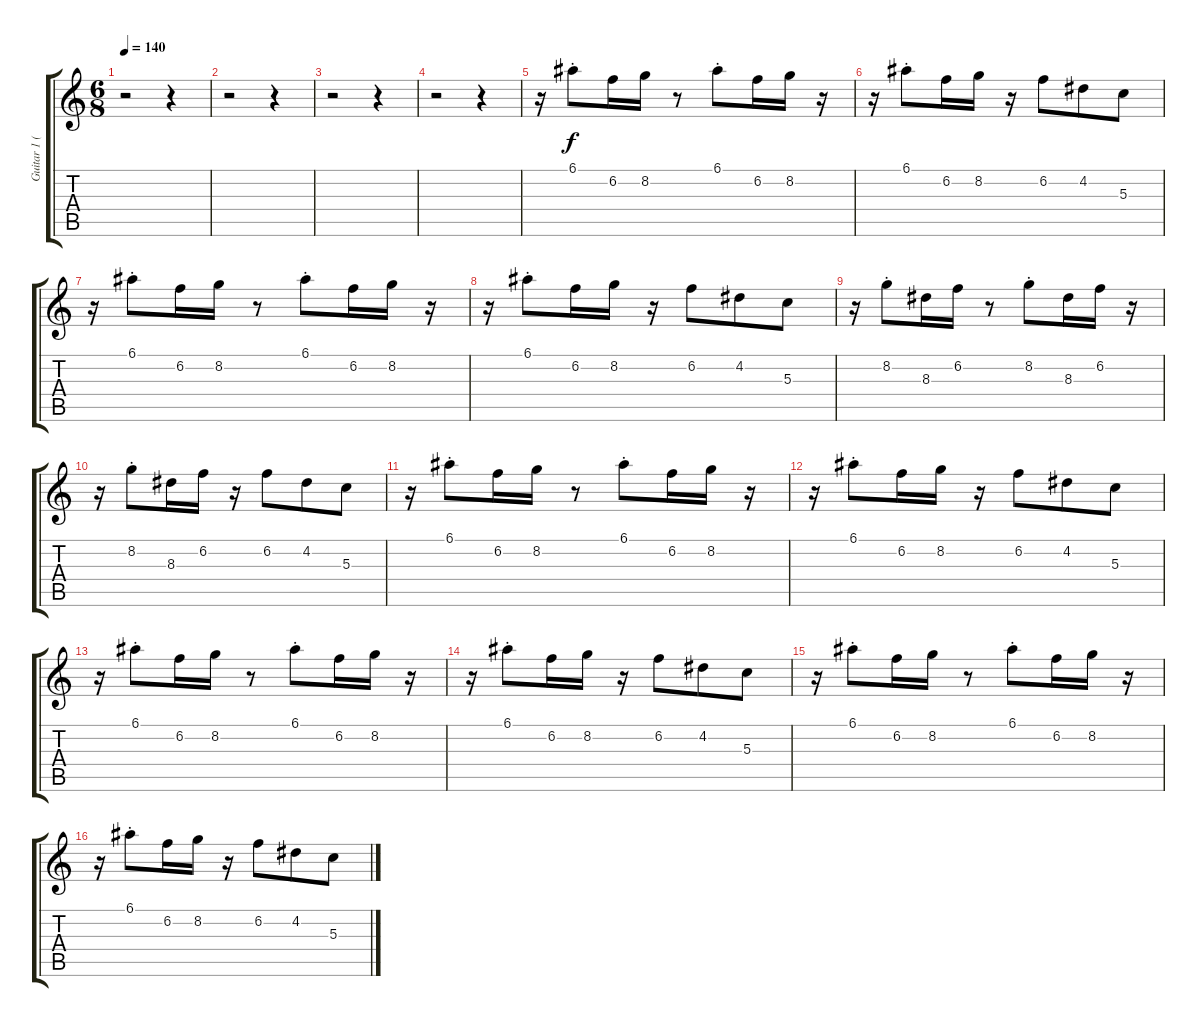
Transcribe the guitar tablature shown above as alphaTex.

\track ("Guitar 1 (Fripp)" "Guitar 1 (") {instrument overdrivenguitar}
\staff {score tabs}
\tuning (E4 B3 G3 D3 A2 E2) {hide}
\ts (6 8)
\tempo 140
\clef g2
\ks c
r.2{dy f} r.4 |
r.2 r.4 |
r.2 r.4 |
r.2 r.4 |
r.16 6.1{st}.8 6.2.16 8.2.16 r.8 6.1{st}.8 6.2.16 8.2.16 r.16 |
r.16 6.1{st}.8 6.2.16 8.2.16 r.16 6.2.8 4.2.8 5.3.8 |
r.16 6.1{st}.8 6.2.16 8.2.16 r.8 6.1{st}.8 6.2.16 8.2.16 r.16 |
r.16 6.1{st}.8 6.2.16 8.2.16 r.16 6.2.8 4.2.8 5.3.8 |
r.16 8.2{st}.8 8.3.16 6.2.16 r.8 8.2{st}.8 8.3.16 6.2.16 r.16 |
r.16 8.2{st}.8 8.3.16 6.2.16 r.16 6.2.8 4.2.8 5.3.8 |
r.16 6.1{st}.8 6.2.16 8.2.16 r.8 6.1{st}.8 6.2.16 8.2.16 r.16 |
r.16 6.1{st}.8 6.2.16 8.2.16 r.16 6.2.8 4.2.8 5.3.8 |
r.16 6.1{st}.8 6.2.16 8.2.16 r.8 6.1{st}.8 6.2.16 8.2.16 r.16 |
r.16 6.1{st}.8 6.2.16 8.2.16 r.16 6.2.8 4.2.8 5.3.8 |
r.16 6.1{st}.8 6.2.16 8.2.16 r.8 6.1{st}.8 6.2.16 8.2.16 r.16 |
r.16 6.1{st}.8 6.2.16 8.2.16 r.16 6.2.8 4.2.8 5.3.8
